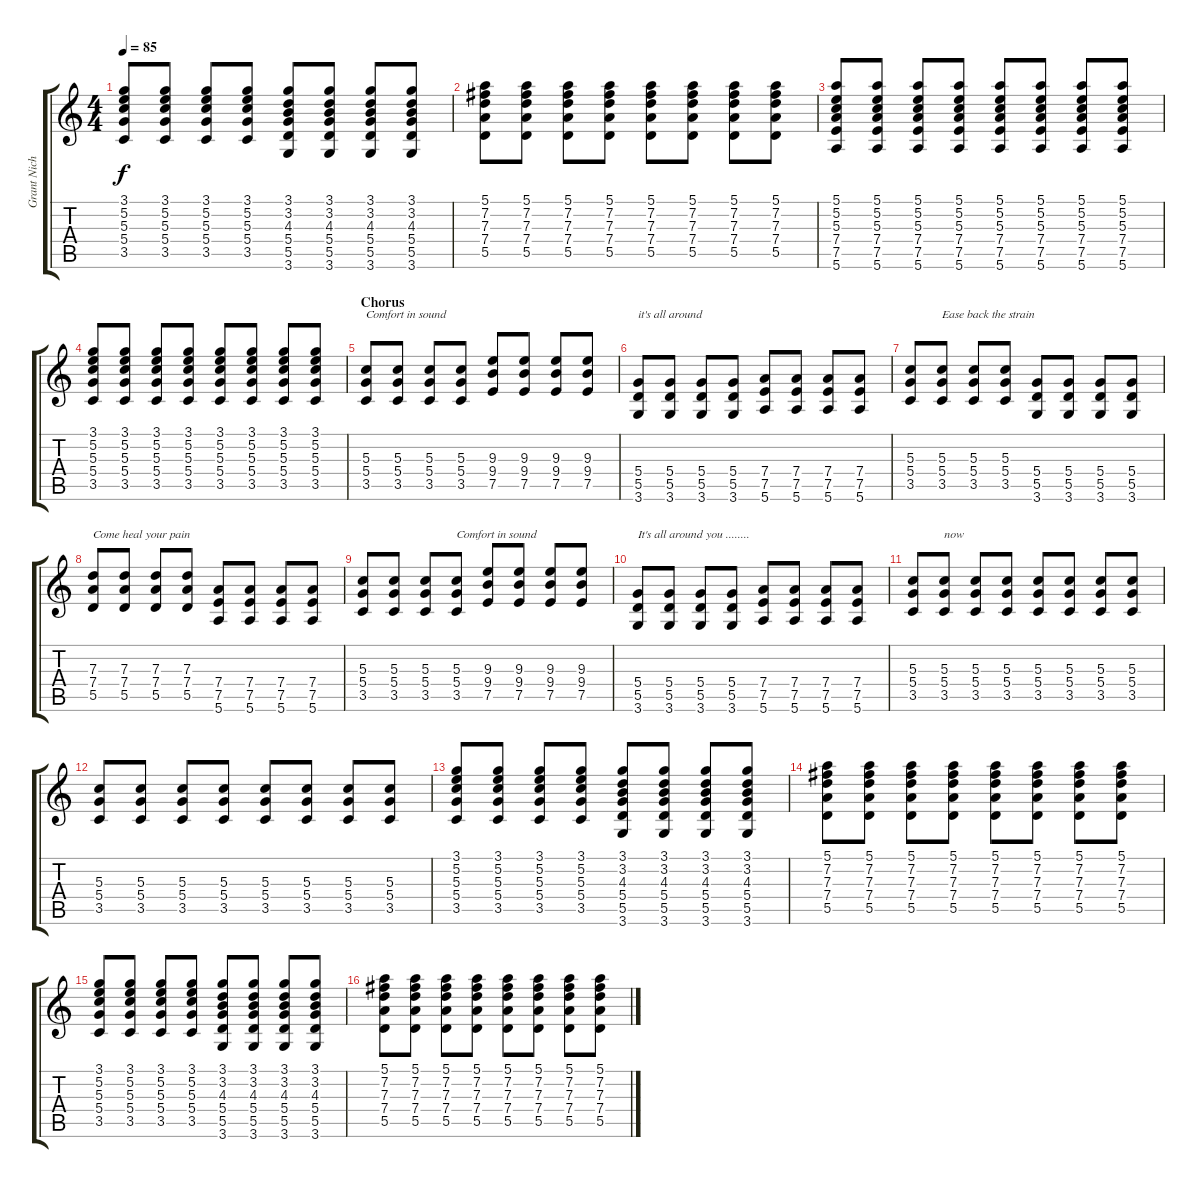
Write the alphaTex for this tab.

\track ("Grant Nicholas" "Grant Nich") {instrument electricguitarclean}
\staff {score tabs}
\tuning (E4 B3 G3 D3 A2 E2) {hide}
\ts (4 4)
\tempo 85
\clef g2
\ks c
(3.1 5.2 5.3 5.4 3.5).8{dy f} (3.1 5.2 5.3 5.4 3.5).8 (3.1 5.2 5.3 5.4 3.5).8 (3.1 5.2 5.3 5.4 3.5).8 (3.1 3.2 4.3 5.4 5.5 3.6).8 (3.1 3.2 4.3 5.4 5.5 3.6).8 (3.1 3.2 4.3 5.4 5.5 3.6).8 (3.1 3.2 4.3 5.4 5.5 3.6).8 |
(5.1 7.2 7.3 7.4 5.5).8 (5.1 7.2 7.3 7.4 5.5).8 (5.1 7.2 7.3 7.4 5.5).8 (5.1 7.2 7.3 7.4 5.5).8 (5.1 7.2 7.3 7.4 5.5).8 (5.1 7.2 7.3 7.4 5.5).8 (5.1 7.2 7.3 7.4 5.5).8 (5.1 7.2 7.3 7.4 5.5).8 |
(5.1 5.2 5.3 7.4 7.5 5.6).8 (5.1 5.2 5.3 7.4 7.5 5.6).8 (5.1 5.2 5.3 7.4 7.5 5.6).8 (5.1 5.2 5.3 7.4 7.5 5.6).8 (5.1 5.2 5.3 7.4 7.5 5.6).8 (5.1 5.2 5.3 7.4 7.5 5.6).8 (5.1 5.2 5.3 7.4 7.5 5.6).8 (5.1 5.2 5.3 7.4 7.5 5.6).8 |
(3.1 5.2 5.3 5.4 3.5).8 (3.1 5.2 5.3 5.4 3.5).8 (3.1 5.2 5.3 5.4 3.5).8 (3.1 5.2 5.3 5.4 3.5).8 (3.1 5.2 5.3 5.4 3.5).8 (3.1 5.2 5.3 5.4 3.5).8 (3.1 5.2 5.3 5.4 3.5).8 (3.1 5.2 5.3 5.4 3.5).8 |
\section ("" "Chorus")
(5.3 5.4 3.5).8{txt "Comfort in sound " volume 16 instrument distortionguitar} (5.3 5.4 3.5).8 (5.3 5.4 3.5).8 (5.3 5.4 3.5).8 (9.3 9.4 7.5).8 (9.3 9.4 7.5).8 (9.3 9.4 7.5).8 (9.3 9.4 7.5).8 |
(5.4 5.5 3.6).8{txt "it's all around"} (5.4 5.5 3.6).8 (5.4 5.5 3.6).8 (5.4 5.5 3.6).8 (7.4 7.5 5.6).8 (7.4 7.5 5.6).8 (7.4 7.5 5.6).8 (7.4 7.5 5.6).8 |
(5.3 5.4 3.5).8 (5.3 5.4 3.5).8{txt "Ease back the strain"} (5.3 5.4 3.5).8 (5.3 5.4 3.5).8 (5.4 5.5 3.6).8 (5.4 5.5 3.6).8 (5.4 5.5 3.6).8 (5.4 5.5 3.6).8 |
(7.3 7.4 5.5).8{txt "Come heal your pain"} (7.3 7.4 5.5).8 (7.3 7.4 5.5).8 (7.3 7.4 5.5).8 (7.4 7.5 5.6).8 (7.4 7.5 5.6).8 (7.4 7.5 5.6).8 (7.4 7.5 5.6).8 |
(5.3 5.4 3.5).8 (5.3 5.4 3.5).8 (5.3 5.4 3.5).8 (5.3 5.4 3.5).8{txt "Comfort in sound"} (9.3 9.4 7.5).8 (9.3 9.4 7.5).8 (9.3 9.4 7.5).8 (9.3 9.4 7.5).8 |
(5.4 5.5 3.6).8{txt "It's all around you ........"} (5.4 5.5 3.6).8 (5.4 5.5 3.6).8 (5.4 5.5 3.6).8 (7.4 7.5 5.6).8 (7.4 7.5 5.6).8 (7.4 7.5 5.6).8 (7.4 7.5 5.6).8 |
(5.3 5.4 3.5).8 (5.3 5.4 3.5).8{txt "now"} (5.3 5.4 3.5).8 (5.3 5.4 3.5).8 (5.3 5.4 3.5).8 (5.3 5.4 3.5).8 (5.3 5.4 3.5).8 (5.3 5.4 3.5).8 |
(5.3 5.4 3.5).8 (5.3 5.4 3.5).8 (5.3 5.4 3.5).8 (5.3 5.4 3.5).8 (5.3 5.4 3.5).8 (5.3 5.4 3.5).8 (5.3 5.4 3.5).8 (5.3 5.4 3.5).8 |
(3.1 5.2 5.3 5.4 3.5).8{instrument electricguitarclean} (3.1 5.2 5.3 5.4 3.5).8 (3.1 5.2 5.3 5.4 3.5).8 (3.1 5.2 5.3 5.4 3.5).8 (3.1 3.2 4.3 5.4 5.5 3.6).8 (3.1 3.2 4.3 5.4 5.5 3.6).8 (3.1 3.2 4.3 5.4 5.5 3.6).8 (3.1 3.2 4.3 5.4 5.5 3.6).8 |
(5.1 7.2 7.3 7.4 5.5).8 (5.1 7.2 7.3 7.4 5.5).8 (5.1 7.2 7.3 7.4 5.5).8 (5.1 7.2 7.3 7.4 5.5).8 (5.1 7.2 7.3 7.4 5.5).8 (5.1 7.2 7.3 7.4 5.5).8 (5.1 7.2 7.3 7.4 5.5).8 (5.1 7.2 7.3 7.4 5.5).8 |
(3.1 5.2 5.3 5.4 3.5).8 (3.1 5.2 5.3 5.4 3.5).8 (3.1 5.2 5.3 5.4 3.5).8 (3.1 5.2 5.3 5.4 3.5).8 (3.1 3.2 4.3 5.4 5.5 3.6).8 (3.1 3.2 4.3 5.4 5.5 3.6).8 (3.1 3.2 4.3 5.4 5.5 3.6).8 (3.1 3.2 4.3 5.4 5.5 3.6).8 |
(5.1 7.2 7.3 7.4 5.5).8 (5.1 7.2 7.3 7.4 5.5).8 (5.1 7.2 7.3 7.4 5.5).8 (5.1 7.2 7.3 7.4 5.5).8 (5.1 7.2 7.3 7.4 5.5).8 (5.1 7.2 7.3 7.4 5.5).8 (5.1 7.2 7.3 7.4 5.5).8 (5.1 7.2 7.3 7.4 5.5).8
